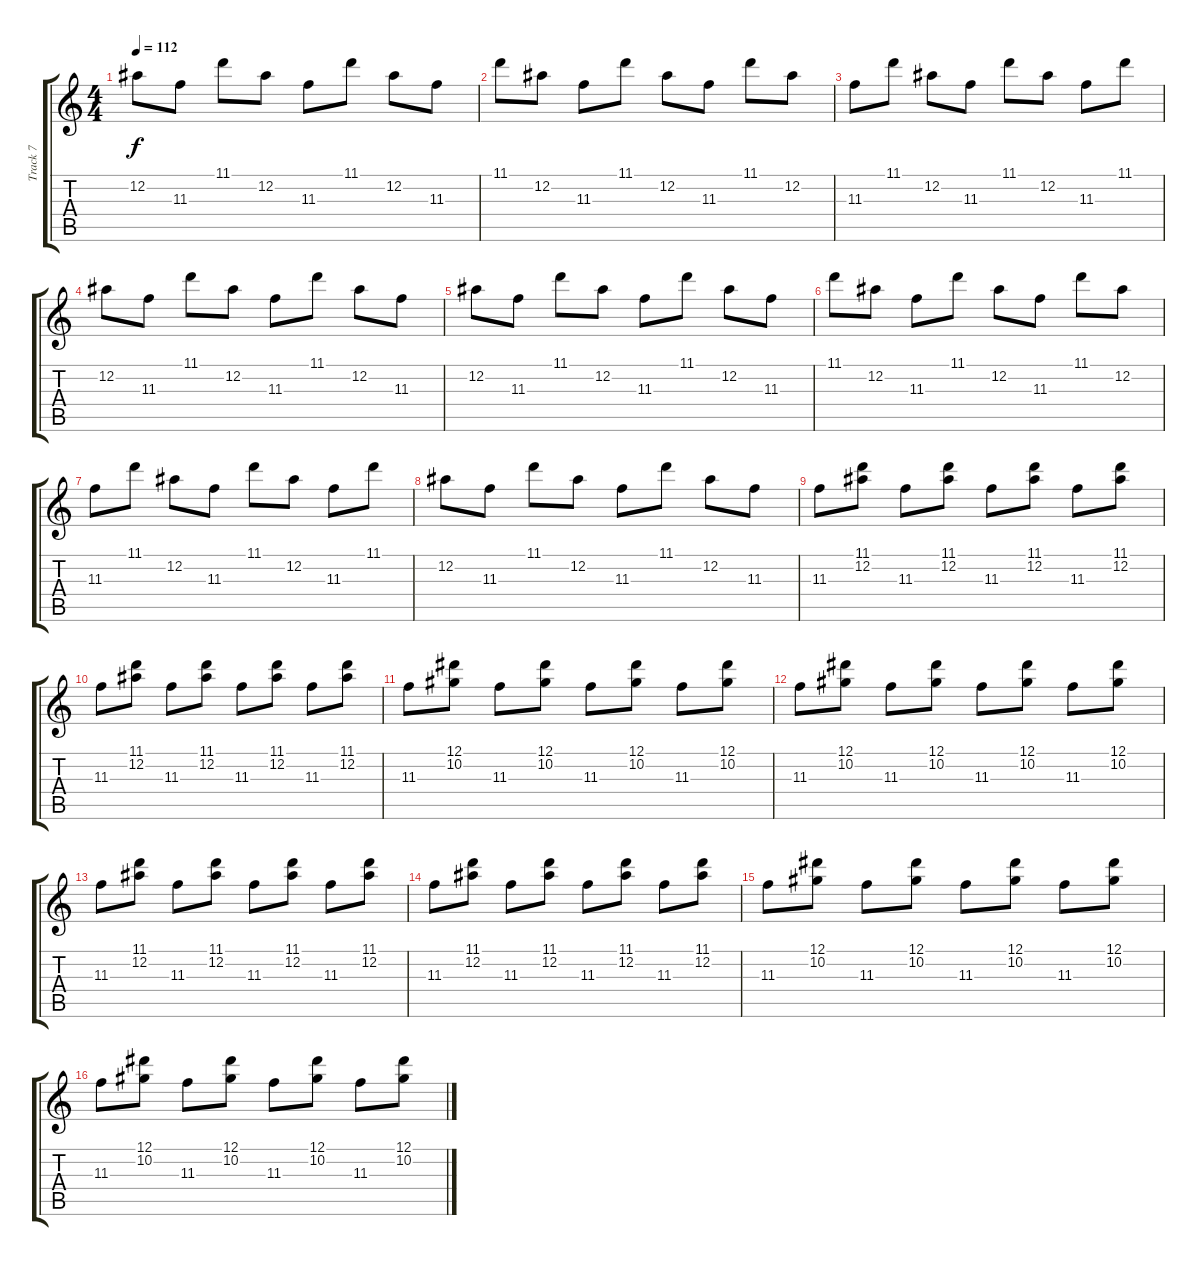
\track ("Track 7" "Track 7") {instrument electricguitarclean}
\staff {score tabs}
\tuning (Eb4 Bb3 Gb3 Db3 Ab2 Eb2) {hide}
\ts (4 4)
\tempo 112
\clef g2
\ks c
12.2.8{dy f} 11.3.8 11.1.8 12.2.8 11.3.8 11.1.8 12.2.8 11.3.8 |
11.1.8 12.2.8 11.3.8 11.1.8 12.2.8 11.3.8 11.1.8 12.2.8 |
11.3.8 11.1.8 12.2.8 11.3.8 11.1.8 12.2.8 11.3.8 11.1.8 |
12.2.8 11.3.8 11.1.8 12.2.8 11.3.8 11.1.8 12.2.8 11.3.8 |
12.2.8 11.3.8 11.1.8 12.2.8 11.3.8 11.1.8 12.2.8 11.3.8 |
11.1.8 12.2.8 11.3.8 11.1.8 12.2.8 11.3.8 11.1.8 12.2.8 |
11.3.8 11.1.8 12.2.8 11.3.8 11.1.8 12.2.8 11.3.8 11.1.8 |
12.2.8 11.3.8 11.1.8 12.2.8 11.3.8 11.1.8 12.2.8 11.3.8 |
11.3.8{volume 8} (11.1 12.2).8 11.3.8 (11.1 12.2).8 11.3.8 (11.1 12.2).8 11.3.8 (11.1 12.2).8 |
11.3.8 (11.1 12.2).8 11.3.8 (11.1 12.2).8 11.3.8 (11.1 12.2).8 11.3.8 (11.1 12.2).8 |
11.3.8 (12.1 10.2).8 11.3.8 (12.1 10.2).8 11.3.8 (12.1 10.2).8 11.3.8 (12.1 10.2).8 |
11.3.8 (12.1 10.2).8 11.3.8 (12.1 10.2).8 11.3.8 (12.1 10.2).8 11.3.8 (12.1 10.2).8 |
11.3.8 (11.1 12.2).8 11.3.8 (11.1 12.2).8 11.3.8 (11.1 12.2).8 11.3.8 (11.1 12.2).8 |
11.3.8 (11.1 12.2).8 11.3.8 (11.1 12.2).8 11.3.8 (11.1 12.2).8 11.3.8 (11.1 12.2).8 |
11.3.8 (12.1 10.2).8 11.3.8 (12.1 10.2).8 11.3.8 (12.1 10.2).8 11.3.8 (12.1 10.2).8 |
11.3.8 (12.1 10.2).8 11.3.8 (12.1 10.2).8 11.3.8 (12.1 10.2).8 11.3.8 (12.1 10.2).8
